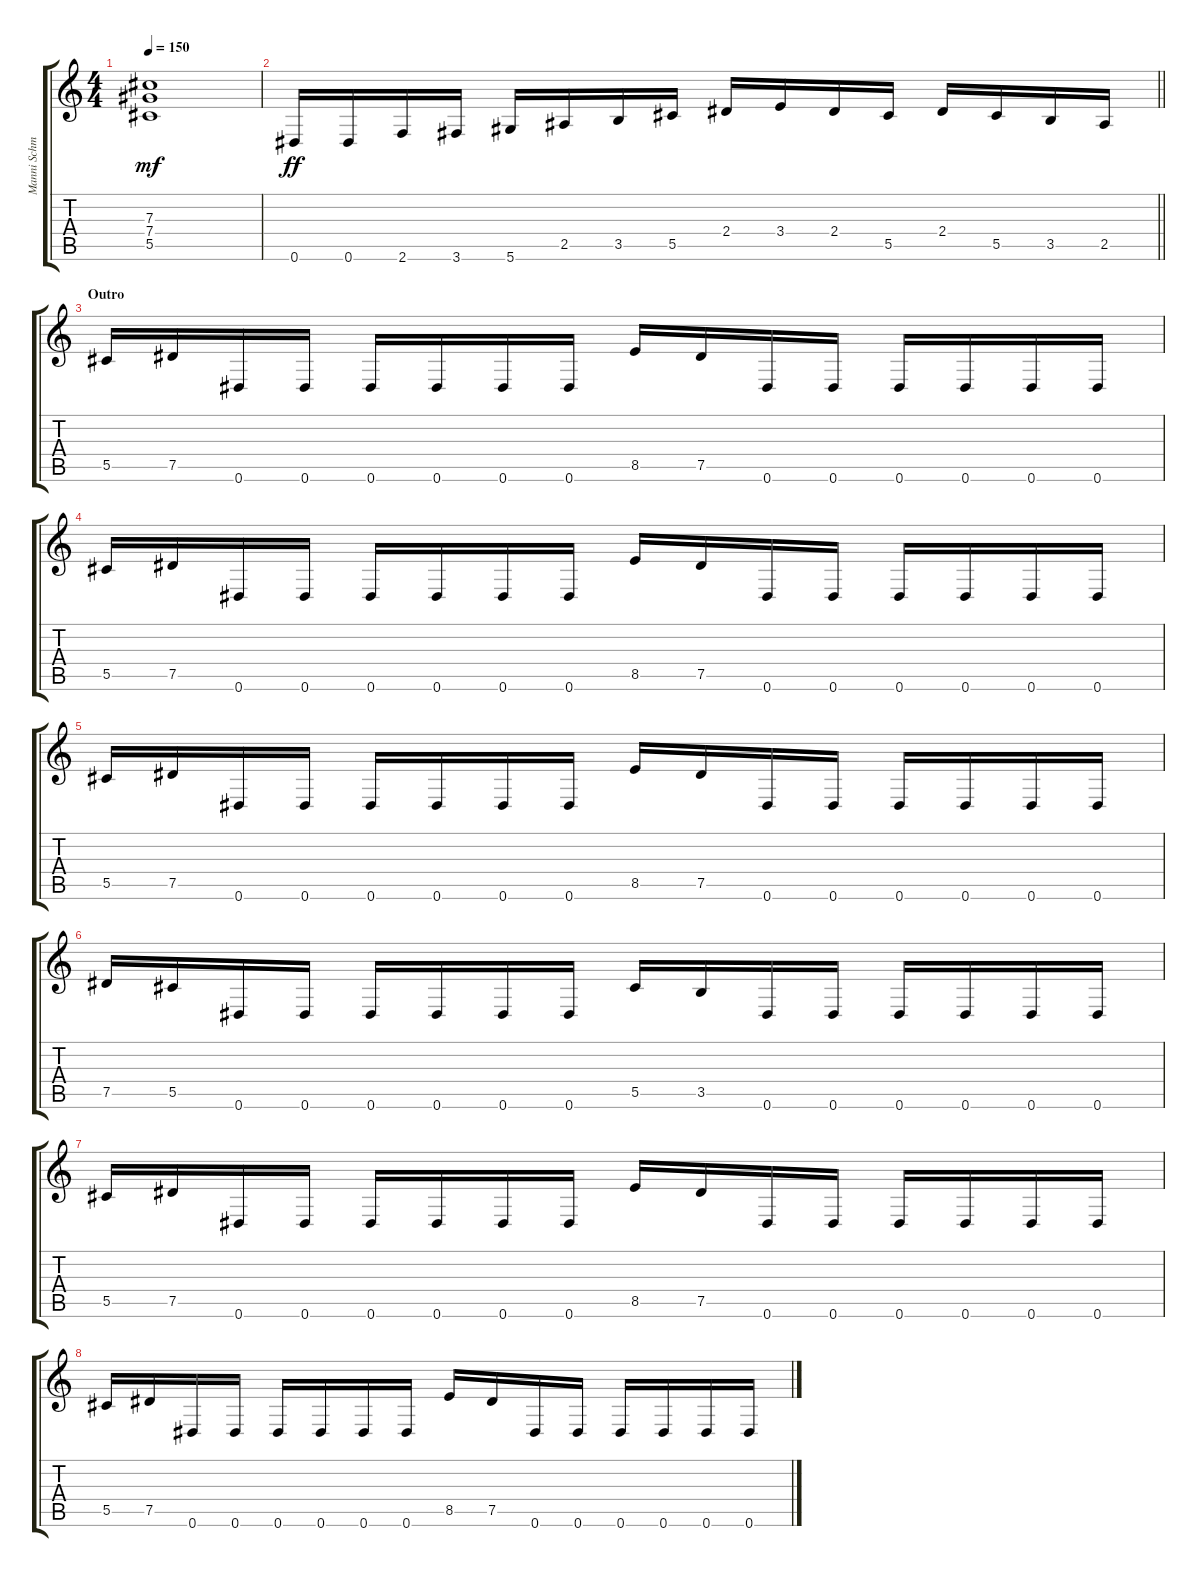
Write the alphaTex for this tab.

\track ("Manni Schmidt" "Manni Schm") {instrument distortionguitar}
\staff {score tabs}
\tuning (Eb4 Bb3 Gb3 Db3 Ab2 Eb2) {hide}
\ts (4 4)
\tempo 150
\clef g2
\ks c
(7.3 7.4 5.5).1{dy mf} |
\barLineRight lightlight
0.6.16{dy ff} 0.6.16 2.6.16 3.6.16 5.6.16 2.5.16 3.5.16 5.5.16 2.4.16 3.4.16 2.4.16 5.5.16 2.4.16 5.5.16 3.5.16 2.5.16 |
\section ("" "Outro")
5.5.16 7.5.16 0.6.16 0.6.16 0.6.16 0.6.16 0.6.16 0.6.16 8.5.16 7.5.16 0.6.16 0.6.16 0.6.16 0.6.16 0.6.16 0.6.16 |
5.5.16 7.5.16 0.6.16 0.6.16 0.6.16 0.6.16 0.6.16 0.6.16 8.5.16 7.5.16 0.6.16 0.6.16 0.6.16 0.6.16 0.6.16 0.6.16 |
5.5.16 7.5.16 0.6.16 0.6.16 0.6.16 0.6.16 0.6.16 0.6.16 8.5.16 7.5.16 0.6.16 0.6.16 0.6.16 0.6.16 0.6.16 0.6.16 |
7.5.16 5.5.16 0.6.16 0.6.16 0.6.16 0.6.16 0.6.16 0.6.16 5.5.16 3.5.16 0.6.16 0.6.16 0.6.16 0.6.16 0.6.16 0.6.16 |
5.5.16 7.5.16 0.6.16 0.6.16 0.6.16 0.6.16 0.6.16 0.6.16 8.5.16 7.5.16 0.6.16 0.6.16 0.6.16 0.6.16 0.6.16 0.6.16 |
5.5.16 7.5.16 0.6.16 0.6.16 0.6.16 0.6.16 0.6.16 0.6.16 8.5.16 7.5.16 0.6.16 0.6.16 0.6.16 0.6.16 0.6.16 0.6.16
